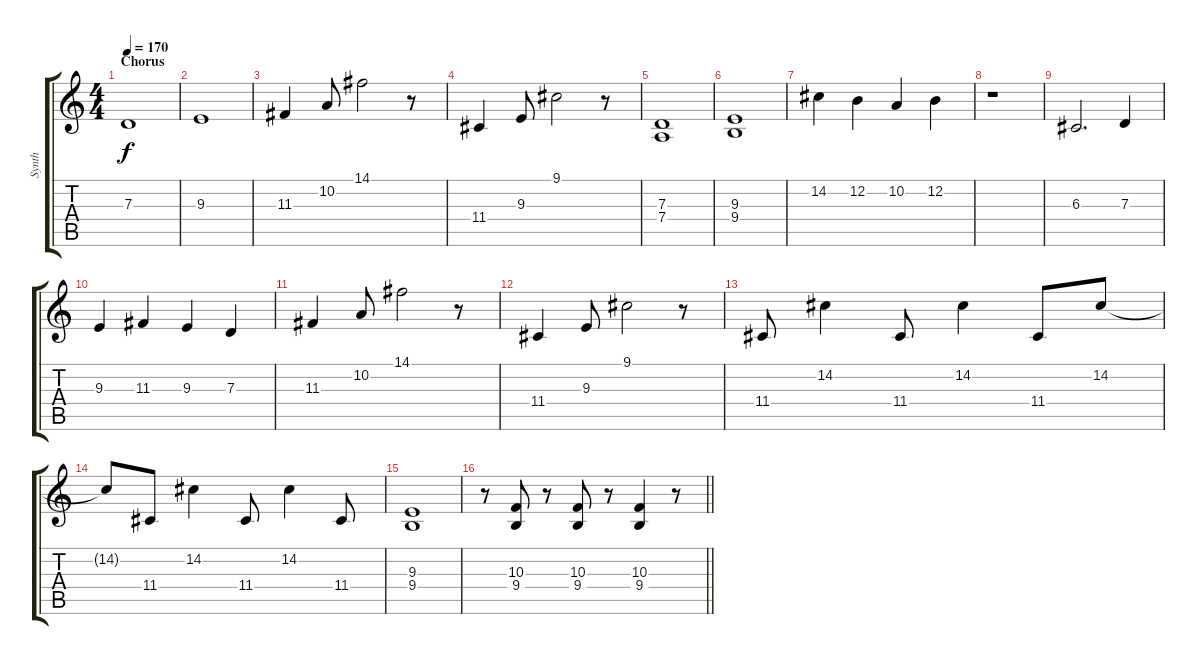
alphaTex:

\track ("Synth" "Synth") {instrument lead2sawtooth}
\staff {score tabs}
\tuning (E4 B3 G3 D3 A2 E2) {hide}
\ts (4 4)
\section ("" "Chorus")
\tempo 170
\clef g2
\ks c
7.3.1{dy f} |
9.3.1 |
11.3.4 10.2.8 14.1.2 r.8 |
11.4.4 9.3.8 9.1.2 r.8 |
(7.3 7.4).1 |
(9.3 9.4).1 |
14.2.4 12.2.4 10.2.4 12.2.4 |
r.1 |
6.3.2{d} 7.3.4 |
9.3.4 11.3.4 9.3.4 7.3.4 |
11.3.4 10.2.8 14.1.2 r.8 |
11.4.4 9.3.8 9.1.2 r.8 |
11.4.8 14.2.4 11.4.8 14.2.4 11.4.8 14.2.8 |
14.2{t}.8 11.4.8 14.2.4 11.4.8 14.2.4 11.4.8 |
(9.3 9.4).1 |
\barLineRight lightlight
r.8 (10.3 9.4).8 r.8 (10.3 9.4).8 r.8 (10.3 9.4).4 r.8
